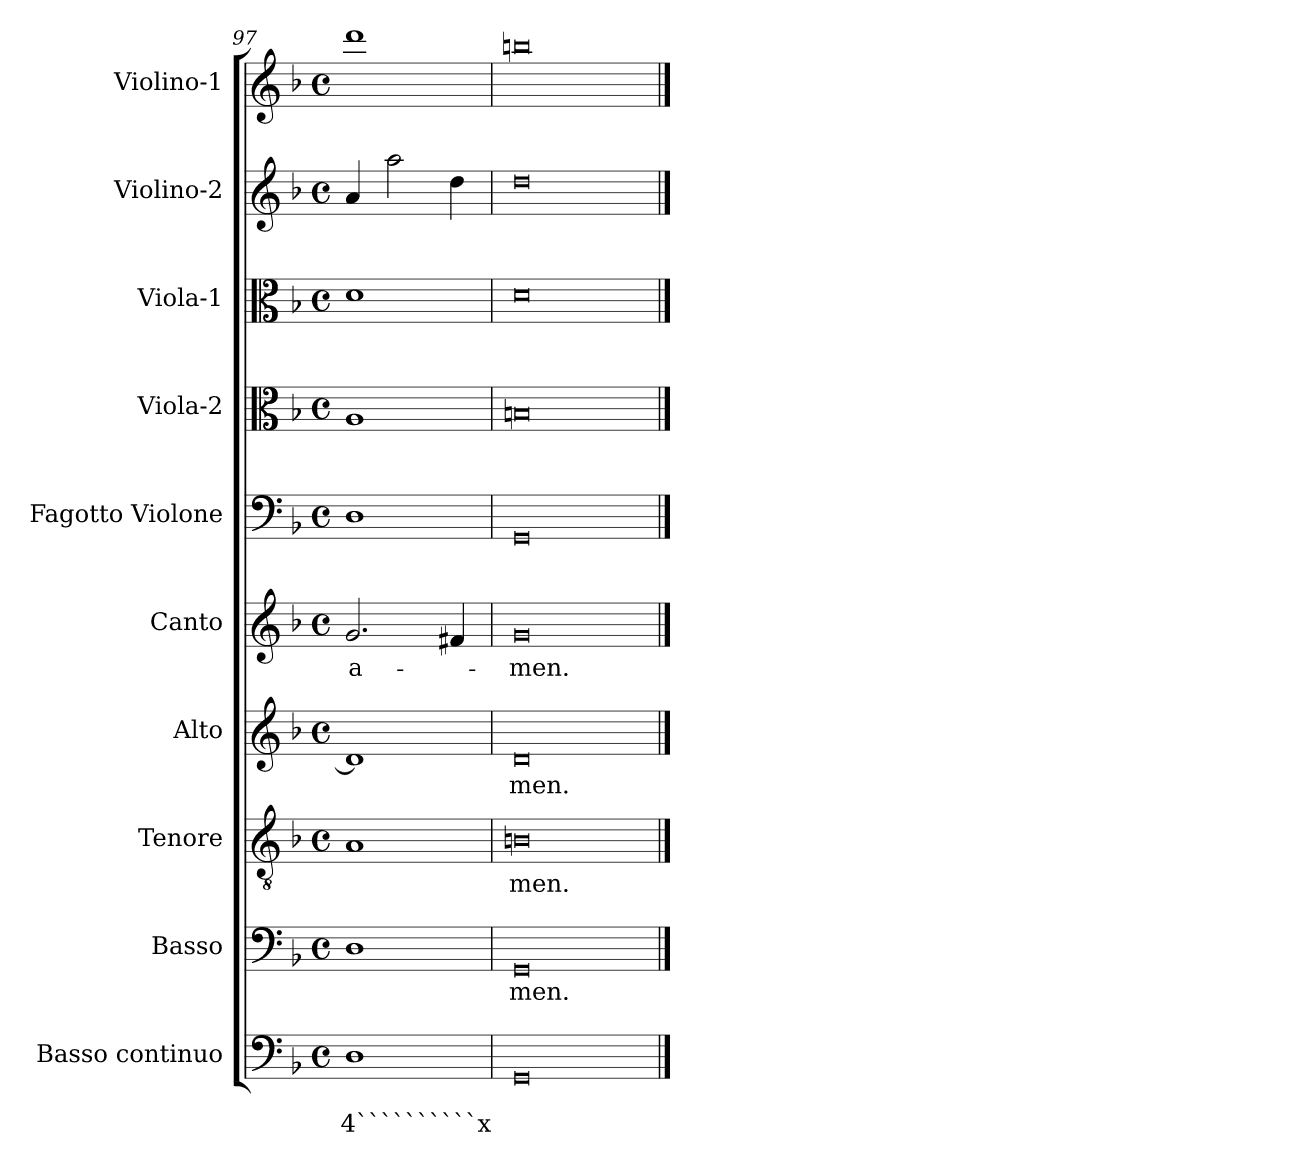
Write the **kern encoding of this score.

**kern	**text	**text	**kern	**text	**kern	**text	**kern	**text	**kern	**text	**kern	**kern	**kern	**kern	**kern
*part10	*part10	*part10	*part9	*part9	*part8	*part8	*part7	*part7	*part6	*part6	*part5	*part4	*part3	*part2	*part1
*staff10	*staff10	*staff10	*staff9	*staff9	*staff8	*staff8	*staff7	*staff7	*staff6	*staff6	*staff5	*staff4	*staff3	*staff2	*staff1
*I"Basso continuo	*	*	*I"Basso	*	*I"Tenore	*	*I"Alto	*	*I"Canto	*	*I"Fagotto Violone	*I"Viola-2	*I"Viola-1	*I"Violino-2	*I"Violino-1
*clefF4	*	*	*clefF4	*	*clefGv2	*	*clefG2	*	*clefG2	*	*clefF4	*clefC3	*clefC3	*clefG2	*clefG2
*k[b-]	*	*	*k[b-]	*	*k[b-]	*	*k[b-]	*	*k[b-]	*	*k[b-]	*k[b-]	*k[b-]	*k[b-]	*k[b-]
*F:	*	*	*F:	*	*F:	*	*F:	*	*F:	*	*F:	*F:	*F:	*F:	*F:
*M4/4	*	*	*M4/4	*	*M4/4	*	*M4/4	*	*M4/4	*	*M4/4	*M4/4	*M4/4	*M4/4	*M4/4
*met(c)	*	*	*met(c)	*	*met(c)	*	*met(c)	*	*met(c)	*	*met(c)	*met(c)	*met(c)	*met(c)	*met(c)
=97	=97	=97	=97	=97	=97	=97	=97	=97	=97	=97	=97	=97	=97	=97	=97
!	!	!LO:LY:b	!	!	!	!	!	!	!	!	!	!	!	!	!
!	!	!	!	!	!	!	!	!	!	!LO:LY:b	!	!	!	!	!
1D	.	4``````````x	1D	.	1A	.	1d]	.	2.g/	a-	1D	1A	1d	4a/	1ddd
.	.	.	.	.	.	.	.	.	.	.	.	.	.	2aa\	.
.	.	.	.	.	.	.	.	.	4f#X/	.	.	.	.	4dd\	.
=98	=98	=98	=98	=98	=98	=98	=98	=98	=98	=98	=98	=98	=98	=98	=98
!	!	!	!	!LO:LY:b	!	!	!	!	!	!	!	!	!	!	!
!	!	!	!	!	!	!LO:LY:b	!	!	!	!	!	!	!	!	!
!	!	!	!	!	!	!	!	!LO:LY:b	!	!	!	!	!	!	!
!	!	!	!	!	!	!	!	!	!	!LO:LY:b	!	!	!	!	!
0GG	.	.	0GG	-men.	0Bn	-men.	0d	-men.	0g	-men.	0GG	0Bn	0d	0dd	0bbn
==	==	==	==	==	==	==	==	==	==	==	==	==	==	==	==
*-	*-	*-	*-	*-	*-	*-	*-	*-	*-	*-	*-	*-	*-	*-	*-
